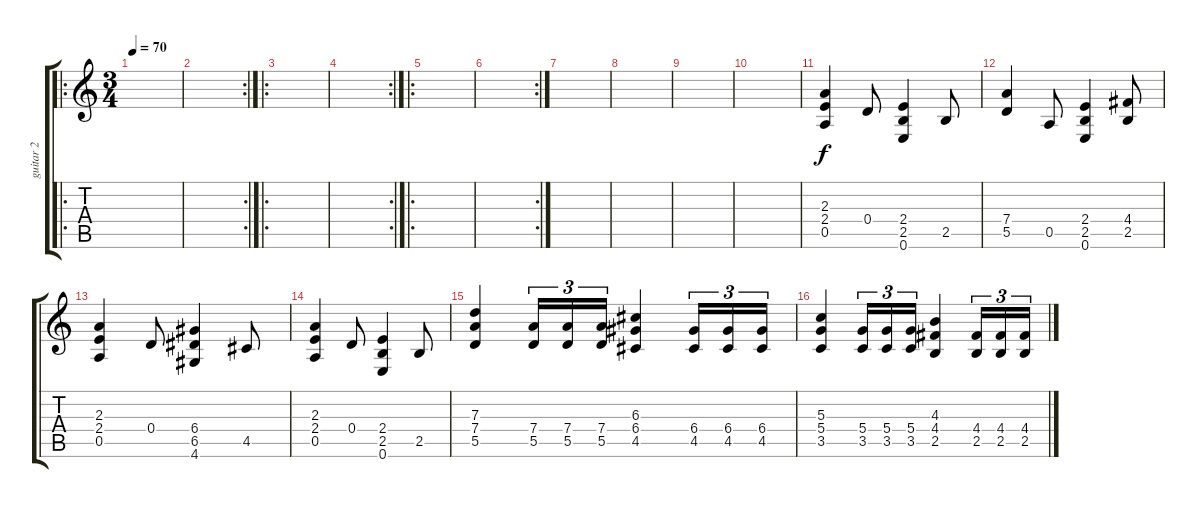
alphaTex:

\track ("guitar 2" "guitar 2") {instrument overdrivenguitar}
\staff {score tabs}
\tuning (E4 B3 G3 D3 A2 E2) {hide}
\ro
\ts (3 4)
\tempo 70
\clef g2
\ks c
|
\rc 2
|
\ro
|
\rc 2
|
\ro
|
\rc 2
|
|
|
|
|
(2.3 2.4 0.5).4 0.4.8 (2.4 2.5 0.6).4 2.5.8 |
(7.4 5.5).4 0.5.8 (2.4 2.5 0.6).4 (4.4 2.5).8 |
(2.3 2.4 0.5).4 0.4.8 (6.4 6.5 4.6).4 4.5.8 |
(2.3 2.4 0.5).4 0.4.8 (2.4 2.5 0.6).4 2.5.8 |
(7.3 7.4 5.5).4 (7.4 5.5).16{tu (3 2)} (7.4 5.5).16{tu (3 2)} (7.4 5.5).16{tu (3 2)} (6.3 6.4 4.5).4 (6.4 4.5).16{tu (3 2)} (6.4 4.5).16{tu (3 2)} (6.4 4.5).16{tu (3 2)} |
(5.3 5.4 3.5).4 (5.4 3.5).16{tu (3 2)} (5.4 3.5).16{tu (3 2)} (5.4 3.5).16{tu (3 2)} (4.3 4.4 2.5).4 (4.4 2.5).16{tu (3 2)} (4.4 2.5).16{tu (3 2)} (4.4 2.5).16{tu (3 2)}
